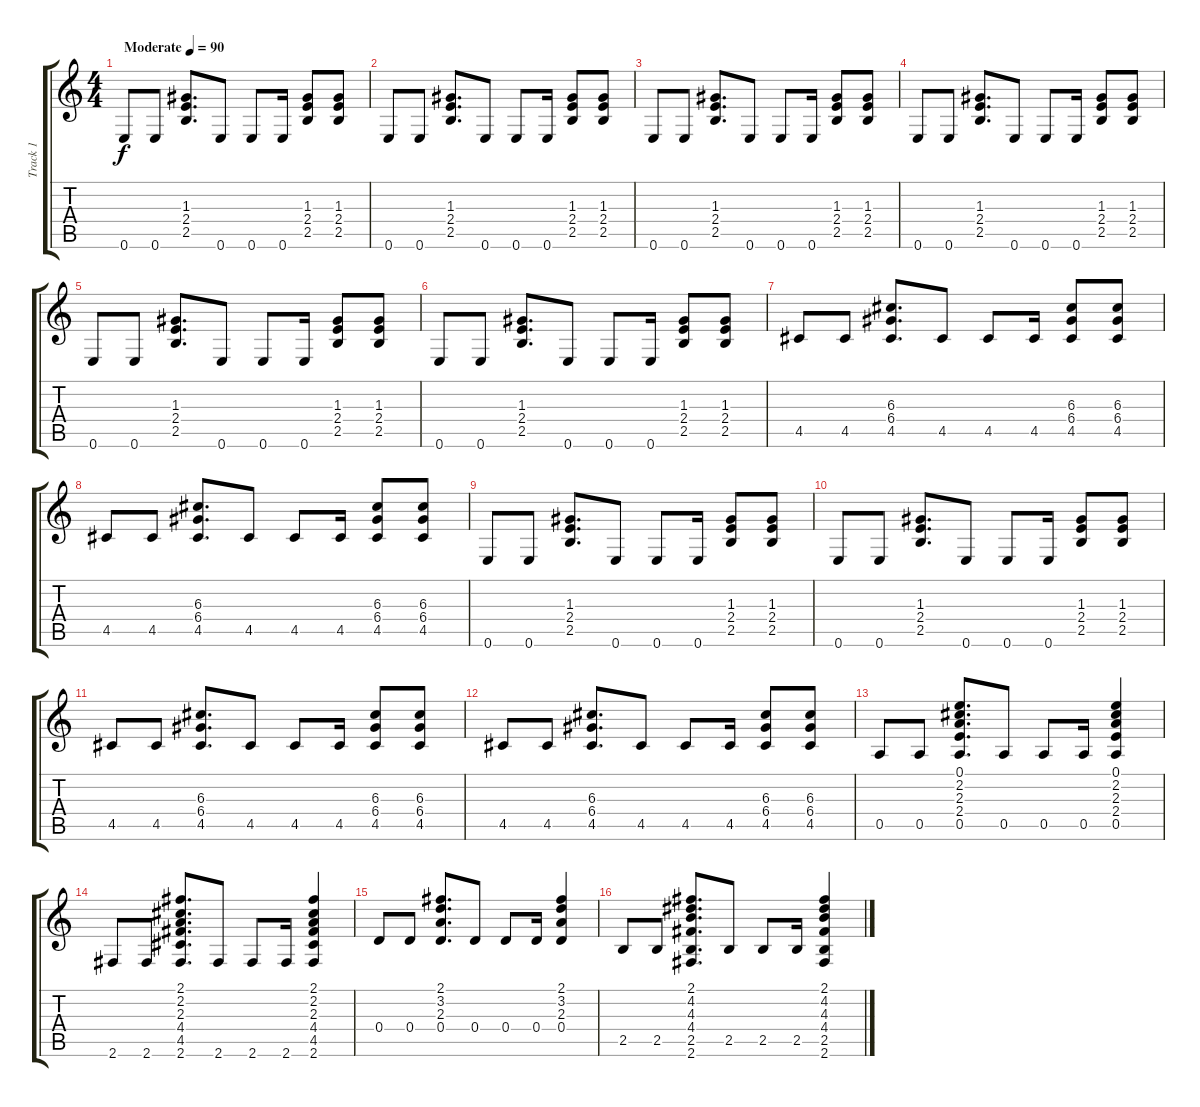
\track ("Track 1" "Track 1") {instrument overdrivenguitar}
\staff {score tabs}
\tuning (E4 B3 G3 D3 A2 E2) {hide}
\ts (4 4)
\tempo (90 "Moderate")
\clef g2
\ks c
0.6.8{dy f instrument overdrivenguitar} 0.6.8 (1.3 2.4 2.5).8{d} 0.6.8 0.6.8 0.6.16 (1.3 2.4 2.5).8 (1.3 2.4 2.5).8 |
0.6.8 0.6.8 (1.3 2.4 2.5).8{d} 0.6.8 0.6.8 0.6.16 (1.3 2.4 2.5).8 (1.3 2.4 2.5).8 |
0.6.8 0.6.8 (1.3 2.4 2.5).8{d} 0.6.8 0.6.8 0.6.16 (1.3 2.4 2.5).8 (1.3 2.4 2.5).8 |
0.6.8 0.6.8 (1.3 2.4 2.5).8{d} 0.6.8 0.6.8 0.6.16 (1.3 2.4 2.5).8 (1.3 2.4 2.5).8 |
0.6.8 0.6.8 (1.3 2.4 2.5).8{d} 0.6.8 0.6.8 0.6.16 (1.3 2.4 2.5).8 (1.3 2.4 2.5).8 |
0.6.8 0.6.8 (1.3 2.4 2.5).8{d} 0.6.8 0.6.8 0.6.16 (1.3 2.4 2.5).8 (1.3 2.4 2.5).8 |
4.5.8 4.5.8 (6.3 6.4 4.5).8{d} 4.5.8 4.5.8 4.5.16 (6.3 6.4 4.5).8 (6.3 6.4 4.5).8 |
4.5.8 4.5.8 (6.3 6.4 4.5).8{d} 4.5.8 4.5.8 4.5.16 (6.3 6.4 4.5).8 (6.3 6.4 4.5).8 |
0.6.8 0.6.8 (1.3 2.4 2.5).8{d} 0.6.8 0.6.8 0.6.16 (1.3 2.4 2.5).8 (1.3 2.4 2.5).8 |
0.6.8 0.6.8 (1.3 2.4 2.5).8{d} 0.6.8 0.6.8 0.6.16 (1.3 2.4 2.5).8 (1.3 2.4 2.5).8 |
4.5.8 4.5.8 (6.3 6.4 4.5).8{d} 4.5.8 4.5.8 4.5.16 (6.3 6.4 4.5).8 (6.3 6.4 4.5).8 |
4.5.8 4.5.8 (6.3 6.4 4.5).8{d} 4.5.8 4.5.8 4.5.16 (6.3 6.4 4.5).8 (6.3 6.4 4.5).8 |
0.5.8 0.5.8 (0.1 2.2 2.3 2.4 0.5).8{d} 0.5.8 0.5.8 0.5.16 (0.1 2.2 2.3 2.4 0.5).4 |
2.6.8 2.6.8 (2.1 2.2 2.3 4.4 4.5 2.6).8{d} 2.6.8 2.6.8 2.6.16 (2.1 2.2 2.3 4.4 4.5 2.6).4 |
0.4.8 0.4.8 (2.1 3.2 2.3 0.4).8{d} 0.4.8 0.4.8 0.4.16 (2.1 3.2 2.3 0.4).4 |
2.5.8 2.5.8 (2.1 4.2 4.3 4.4 2.5 2.6).8{d} 2.5.8 2.5.8 2.5.16 (2.1 4.2 4.3 4.4 2.5 2.6).4
